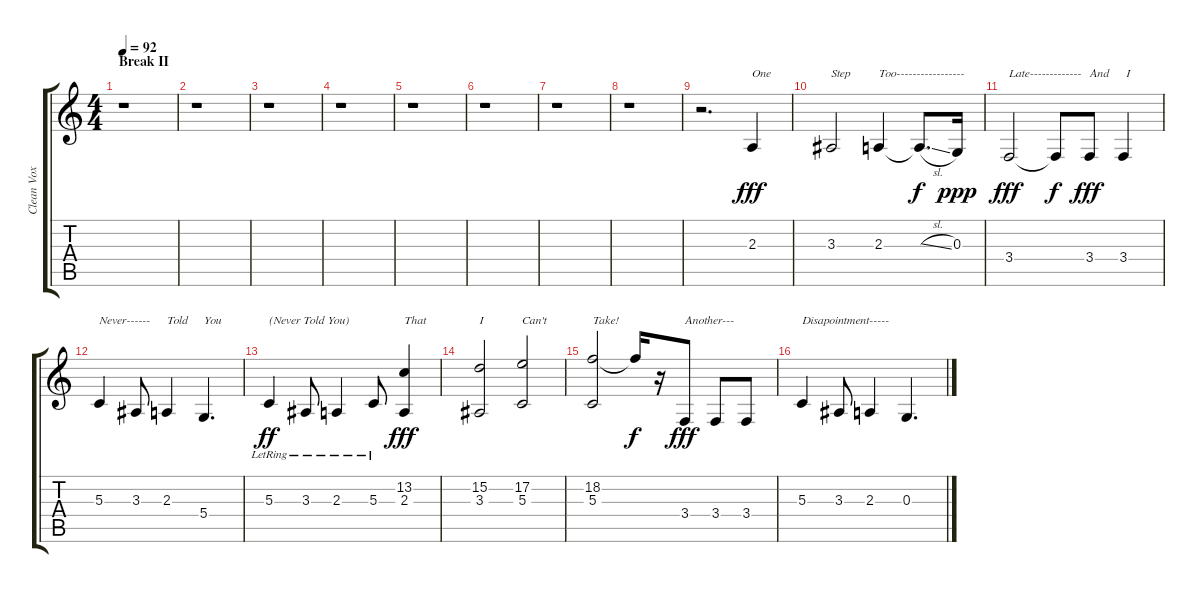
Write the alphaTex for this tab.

\track ("Clean Vox" "Clean Vox") {instrument lead2sawtooth}
\staff {score tabs}
\tuning (E4 B3 G3 D3 A2 D2) {hide}
\ts (4 4)
\section ("" "Break II")
\tempo 92
\clef g2
\ks c
r.1{dy f} |
r.1 |
r.1 |
r.1 |
r.1 |
r.1 |
r.1 |
r.1 |
r.2{d balance 8} 2.3.4{txt "One" dy fff} |
3.3.2{txt "Step"} 2.3.4{txt "Too-----------------"} 2.3{sl t}.8{d dy f} 0.3.16{dy ppp} |
3.4.2{txt "Late-------------" dy fff} 3.4{t}.8{dy f} 3.4.8{txt "And" dy fff} 3.4.4{txt " I"} |
5.3.4{txt "Never------"} 3.3.8 2.3.4{txt "Told"} 5.4.4{d txt "You"} |
5.3{lr}.4{txt "(Never Told You)" dy ff} 3.3{lr}.8 2.3{lr}.4 5.3{lr}.8 (13.2 2.3).4{txt "That" dy fff} |
(15.2 3.3).2{txt "I"} (17.2 5.3).2{txt "Can't"} |
(18.2 5.3).2{txt "Take!"} 18.2{t}.16{dy f} r.16 3.4.8{txt "Another---" dy fff} 3.4.8 3.4.8 |
5.3.4{txt "Disapointment-----"} 3.3.8 2.3.4 0.3.4{d}
